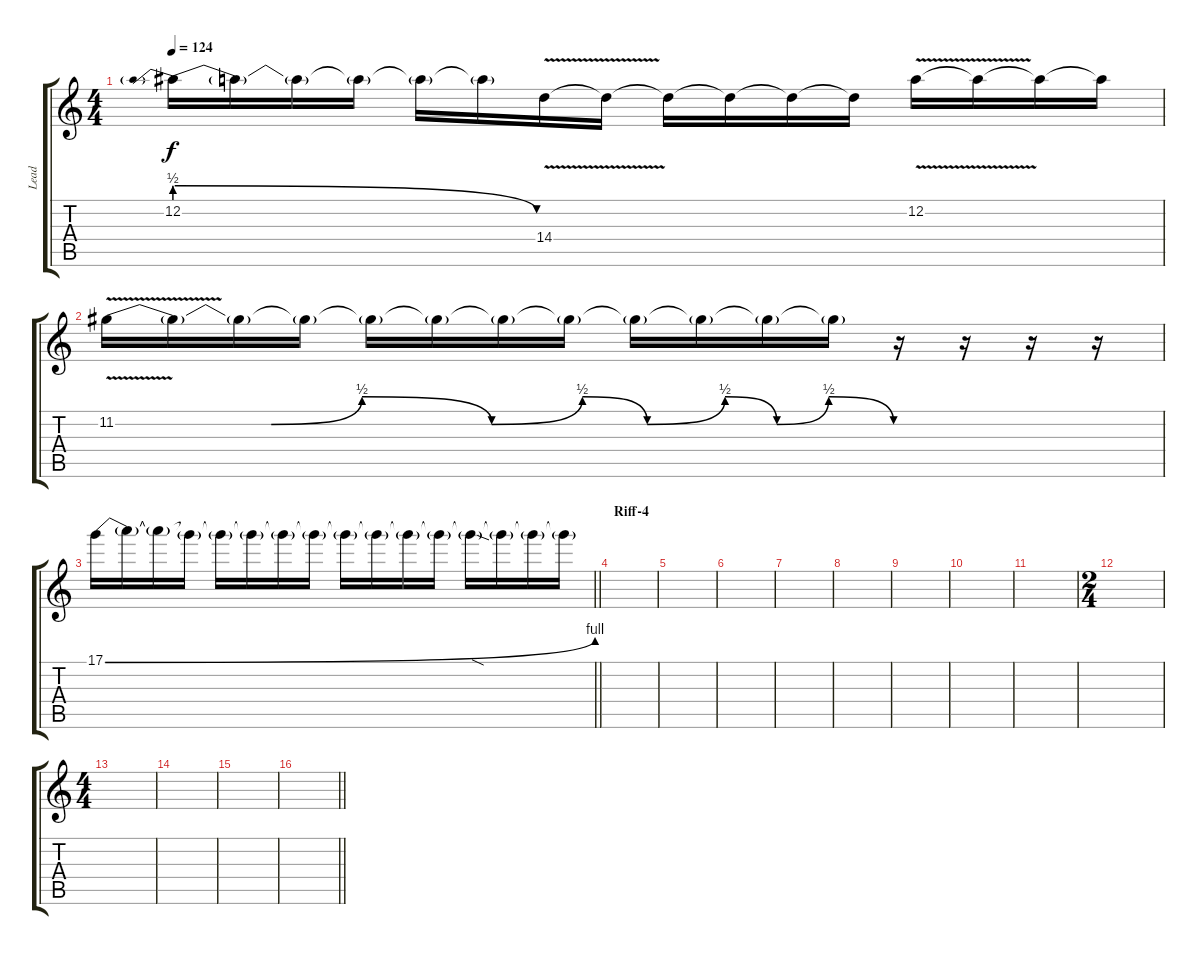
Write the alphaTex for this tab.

\track ("Lead" "Lead") {instrument distortionguitar}
\staff {score tabs}
\tuning (D4 A3 F3 C3 G2 D2) {hide}
\ts (4 4)
\tempo 124
\clef g2
\ks c
12.2{be (prebendrelease 0 2 60 0)}.16{dy f} 12.2{t}.16 12.2{t}.16 12.2{t}.16 12.2{t}.16 12.2{t}.16 14.4{v}.16 14.4{t}.16 14.4{t}.16 14.4{t}.16 14.4{t}.16 14.4{t}.16 12.2{v}.16 12.2{t}.16 12.2{t}.16 12.2{t}.16 |
11.2{be (custom 0 0 12 0 19 2 29 0 36 2 41 0 47 2 51 0 55 2 60 0) v}.16 11.2{t}.16 11.2{t}.16 11.2{t}.16 11.2{t}.16 11.2{t}.16 11.2{t}.16 11.2{t}.16 11.2{t}.16 11.2{t}.16 11.2{t}.16 11.2{t}.16 r.16 r.16 r.16 r.16 |
\barLineRight lightlight
17.1{be (bend 0 0 60 4)}.16 17.1{t}.16 17.1{t}.16 17.1{t}.16 17.1{t}.16 17.1{t}.16 17.1{t}.16 17.1{t}.16 17.1{t}.16 17.1{t}.16 17.1{t}.16 17.1{t}.16 17.1{sod t}.16 17.1{t}.16 17.1{t}.16 17.1{t}.16 |
\section ("" "Riff-4")
|
|
|
|
|
|
|
|
\ts (2 4)
|
\ts (4 4)
|
|
|
\barLineRight lightlight
